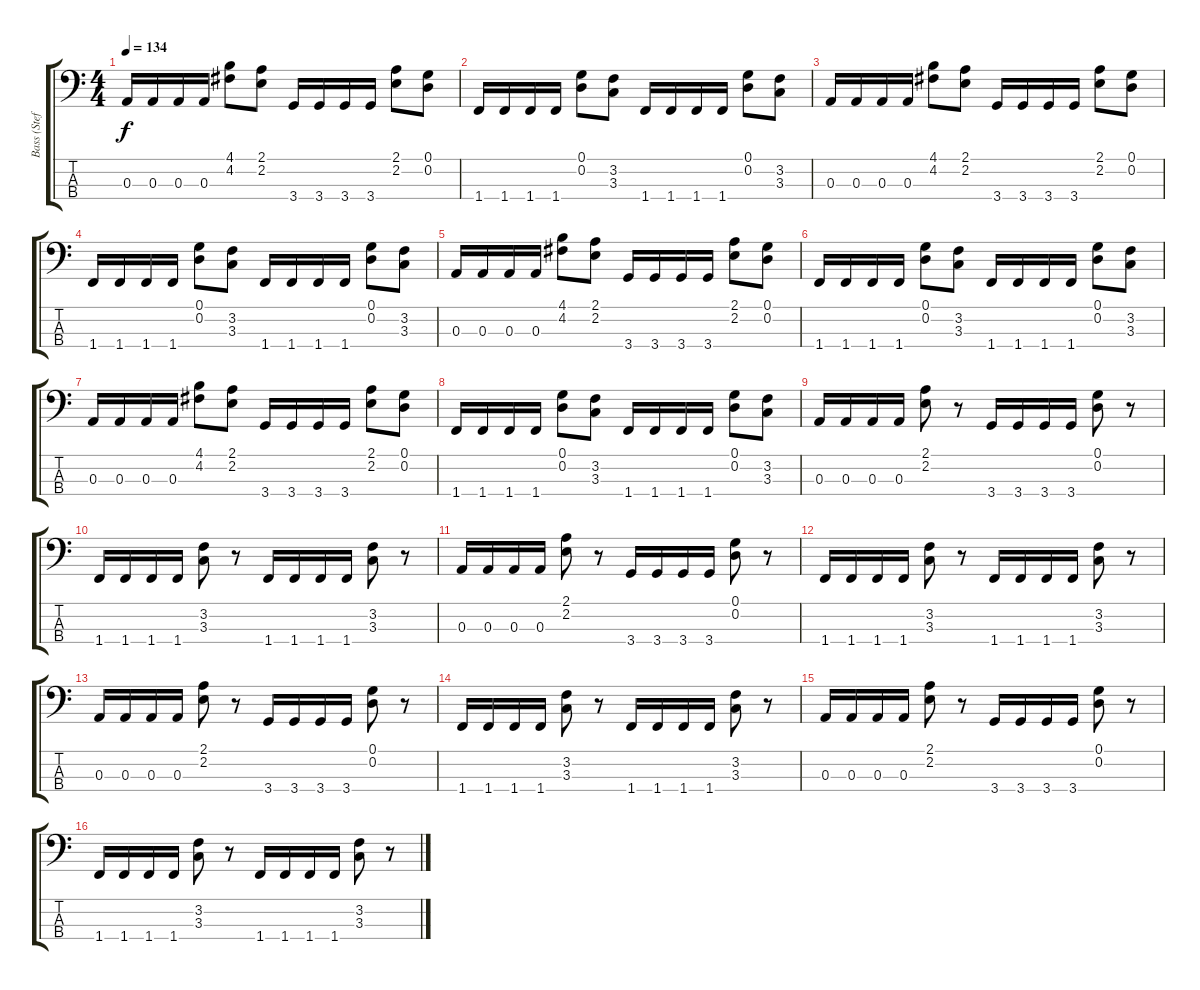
\track ("Bass (Stefan)" "Bass (Stef") {instrument electricbasspick}
\staff {score tabs}
\tuning (G2 D2 A1 E1) {hide}
\ts (4 4)
\tempo 134
\clef f4
\ks c
0.3.16{dy f} 0.3.16 0.3.16 0.3.16 (4.1 4.2).8 (2.1 2.2).8 3.4.16 3.4.16 3.4.16 3.4.16 (2.1 2.2).8 (0.1 0.2).8 |
1.4.16 1.4.16 1.4.16 1.4.16 (0.1 0.2).8 (3.2 3.3).8 1.4.16 1.4.16 1.4.16 1.4.16 (0.1 0.2).8 (3.2 3.3).8 |
0.3.16 0.3.16 0.3.16 0.3.16 (4.1 4.2).8 (2.1 2.2).8 3.4.16 3.4.16 3.4.16 3.4.16 (2.1 2.2).8 (0.1 0.2).8 |
1.4.16 1.4.16 1.4.16 1.4.16 (0.1 0.2).8 (3.2 3.3).8 1.4.16 1.4.16 1.4.16 1.4.16 (0.1 0.2).8 (3.2 3.3).8 |
0.3.16 0.3.16 0.3.16 0.3.16 (4.1 4.2).8 (2.1 2.2).8 3.4.16 3.4.16 3.4.16 3.4.16 (2.1 2.2).8 (0.1 0.2).8 |
1.4.16 1.4.16 1.4.16 1.4.16 (0.1 0.2).8 (3.2 3.3).8 1.4.16 1.4.16 1.4.16 1.4.16 (0.1 0.2).8 (3.2 3.3).8 |
0.3.16 0.3.16 0.3.16 0.3.16 (4.1 4.2).8 (2.1 2.2).8 3.4.16 3.4.16 3.4.16 3.4.16 (2.1 2.2).8 (0.1 0.2).8 |
1.4.16 1.4.16 1.4.16 1.4.16 (0.1 0.2).8 (3.2 3.3).8 1.4.16 1.4.16 1.4.16 1.4.16 (0.1 0.2).8 (3.2 3.3).8 |
0.3.16 0.3.16 0.3.16 0.3.16 (2.1 2.2).8 r.8 3.4.16 3.4.16 3.4.16 3.4.16 (0.1 0.2).8 r.8 |
1.4.16 1.4.16 1.4.16 1.4.16 (3.2 3.3).8 r.8 1.4.16 1.4.16 1.4.16 1.4.16 (3.2 3.3).8 r.8 |
0.3.16 0.3.16 0.3.16 0.3.16 (2.1 2.2).8 r.8 3.4.16 3.4.16 3.4.16 3.4.16 (0.1 0.2).8 r.8 |
1.4.16 1.4.16 1.4.16 1.4.16 (3.2 3.3).8 r.8 1.4.16 1.4.16 1.4.16 1.4.16 (3.2 3.3).8 r.8 |
0.3.16 0.3.16 0.3.16 0.3.16 (2.1 2.2).8 r.8 3.4.16 3.4.16 3.4.16 3.4.16 (0.1 0.2).8 r.8 |
1.4.16 1.4.16 1.4.16 1.4.16 (3.2 3.3).8 r.8 1.4.16 1.4.16 1.4.16 1.4.16 (3.2 3.3).8 r.8 |
0.3.16 0.3.16 0.3.16 0.3.16 (2.1 2.2).8 r.8 3.4.16 3.4.16 3.4.16 3.4.16 (0.1 0.2).8 r.8 |
1.4.16 1.4.16 1.4.16 1.4.16 (3.2 3.3).8 r.8 1.4.16 1.4.16 1.4.16 1.4.16 (3.2 3.3).8 r.8
